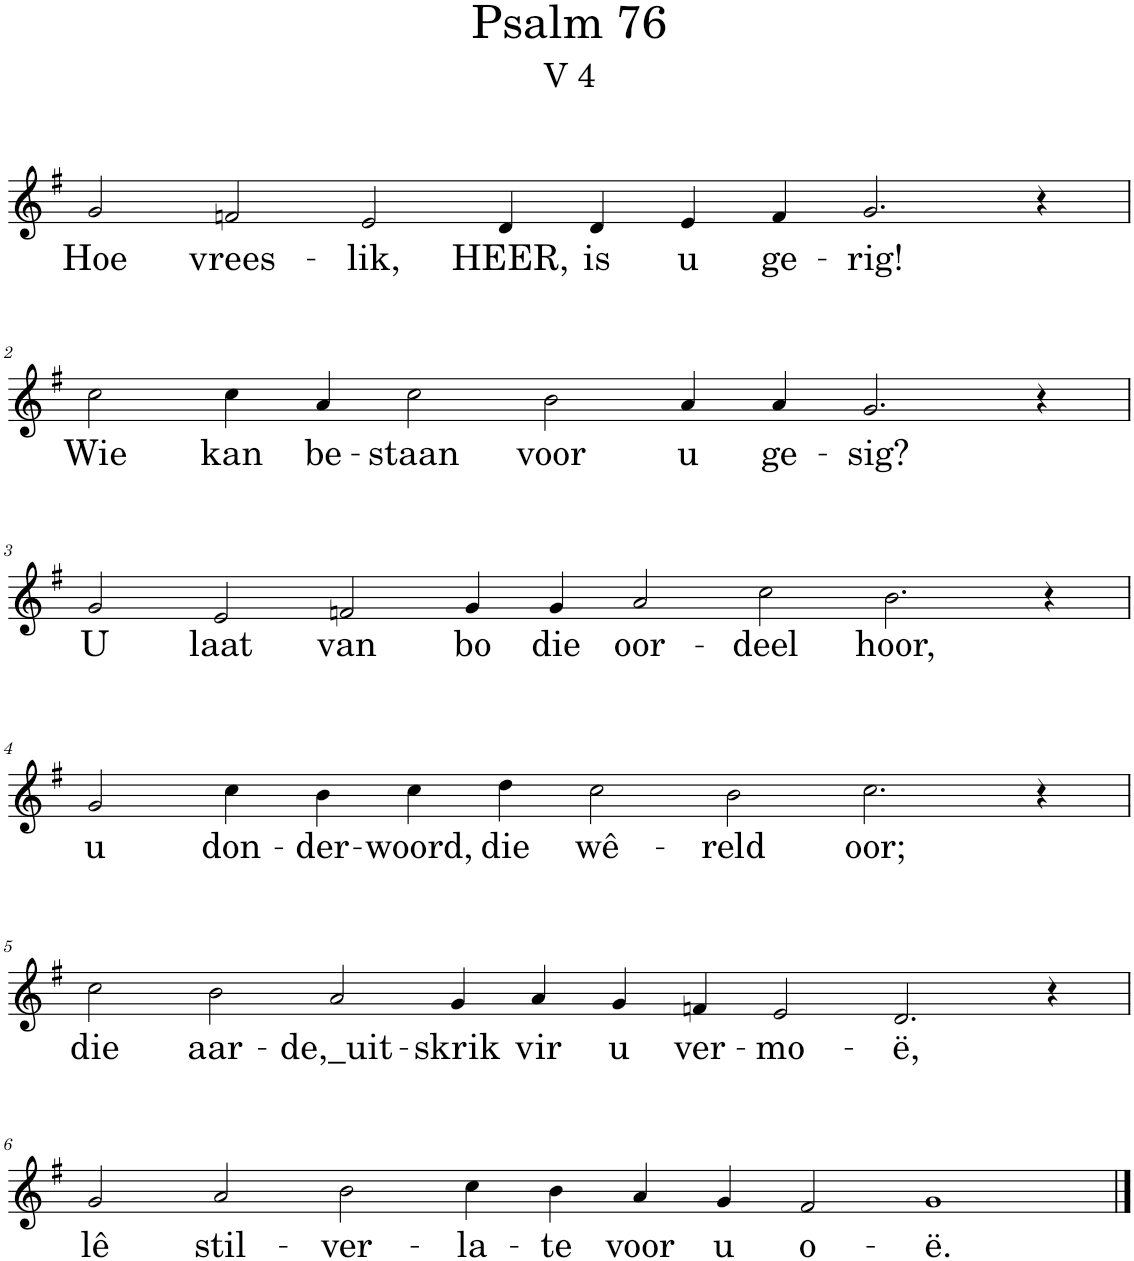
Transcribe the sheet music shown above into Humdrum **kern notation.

**kern	**text
*part1	*part1
*staff1	*staff1
*I"Pipe Organ	*
*I'Org.	*
*clefG2	*
*k[f#]	*
*M14/4	*
=1	=1
!	!LO:LY:b
2g/	Hoe
!	!LO:LY:b
2fn/	vrees-
!	!LO:LY:b
2e/	-lik,
!	!LO:LY:b
4d/	HEER,
!	!LO:LY:b
4d/	is
!	!LO:LY:b
4e/	u
!	!LO:LY:b
4f/	ge-
!	!LO:LY:b
2.g/	-rig!
4r	.
!!LO:LB:g=z
=2	=2
!	!LO:LY:b
2cc\	Wie
!	!LO:LY:b
4cc\	kan
!	!LO:LY:b
4a/	be-
!	!LO:LY:b
2cc\	-staan
!	!LO:LY:b
2b\	voor
!	!LO:LY:b
4a/	u
!	!LO:LY:b
4a/	ge-
!	!LO:LY:b
2.g/	-sig?
4r	.
!!LO:LB:g=z
=3	=3
*M16/4	*
!	!LO:LY:b
2g/	U
!	!LO:LY:b
2e/	laat
!	!LO:LY:b
2fn/	van
!	!LO:LY:b
4g/	bo
!	!LO:LY:b
4g/	die
!	!LO:LY:b
2a/	oor-
!	!LO:LY:b
2cc\	-deel
!	!LO:LY:b
2.b\	hoor,
4r	.
!!LO:LB:g=z
=4	=4
*M14/4	*
!	!LO:LY:b
2g/	u
!	!LO:LY:b
4cc\	don-
!	!LO:LY:b
4b\	-der-
!	!LO:LY:b
4cc\	-woord,
!	!LO:LY:b
4dd\	die
!	!LO:LY:b
2cc\	wê-
!	!LO:LY:b
2b\	-reld
!	!LO:LY:b
2.cc\	oor;
4r	.
!!LO:LB:g=z
=5	=5
*M16/4	*
!	!LO:LY:b
2cc\	die
!	!LO:LY:b
2b\	aar-
!	!LO:LY:b
2a/	-de,_uit-
!	!LO:LY:b
4g/	-skrik
!	!LO:LY:b
4a/	vir
!	!LO:LY:b
4g/	u
!	!LO:LY:b
4fn/	ver-
!	!LO:LY:b
2e/	-mo-
!	!LO:LY:b
2.d/	-ë,
4r	.
!!LO:LB:g=z
=6	=6
!	!LO:LY:b
2g/	lê
!	!LO:LY:b
2a/	stil-
!	!LO:LY:b
2b\	-ver-
!	!LO:LY:b
4cc\	-la-
!	!LO:LY:b
4b\	-te
!	!LO:LY:b
4a/	voor
!	!LO:LY:b
4g/	u
!	!LO:LY:b
2f#/	o-
!	!LO:LY:b
1g	-ë.
==	==
*-	*-
